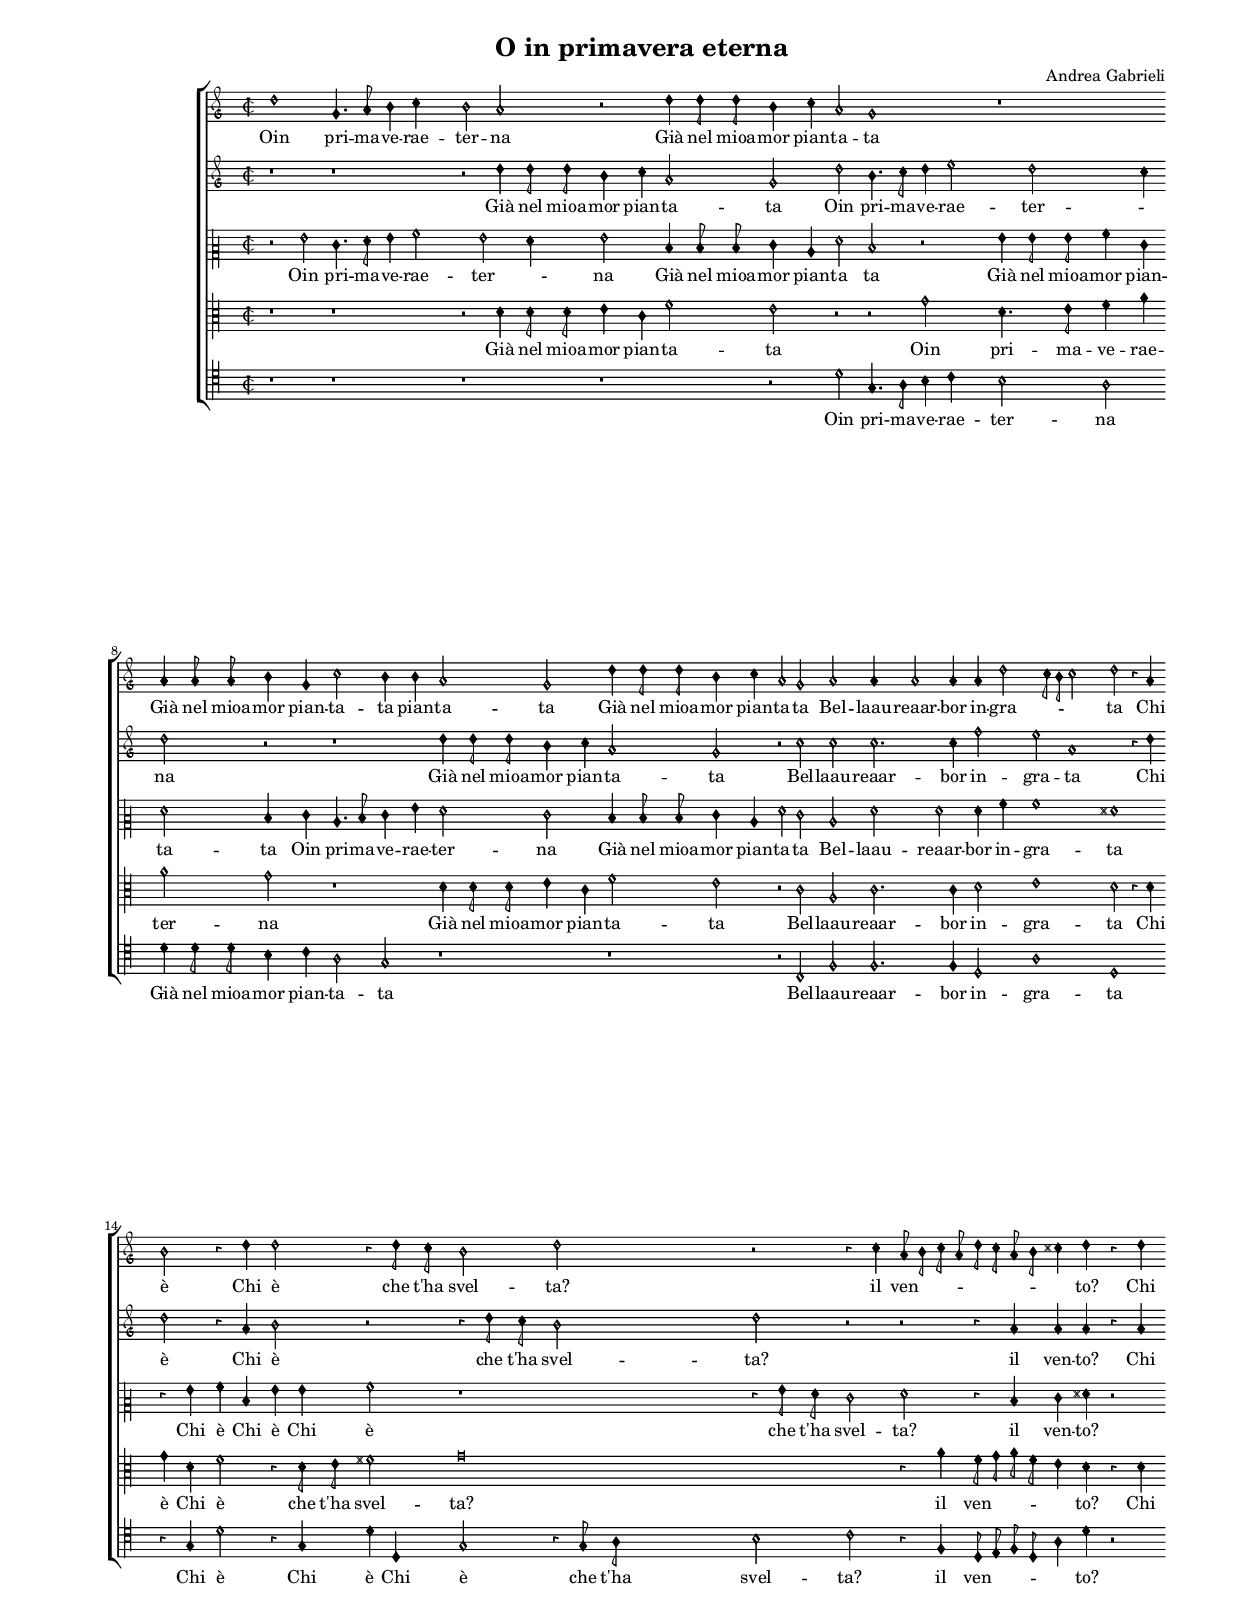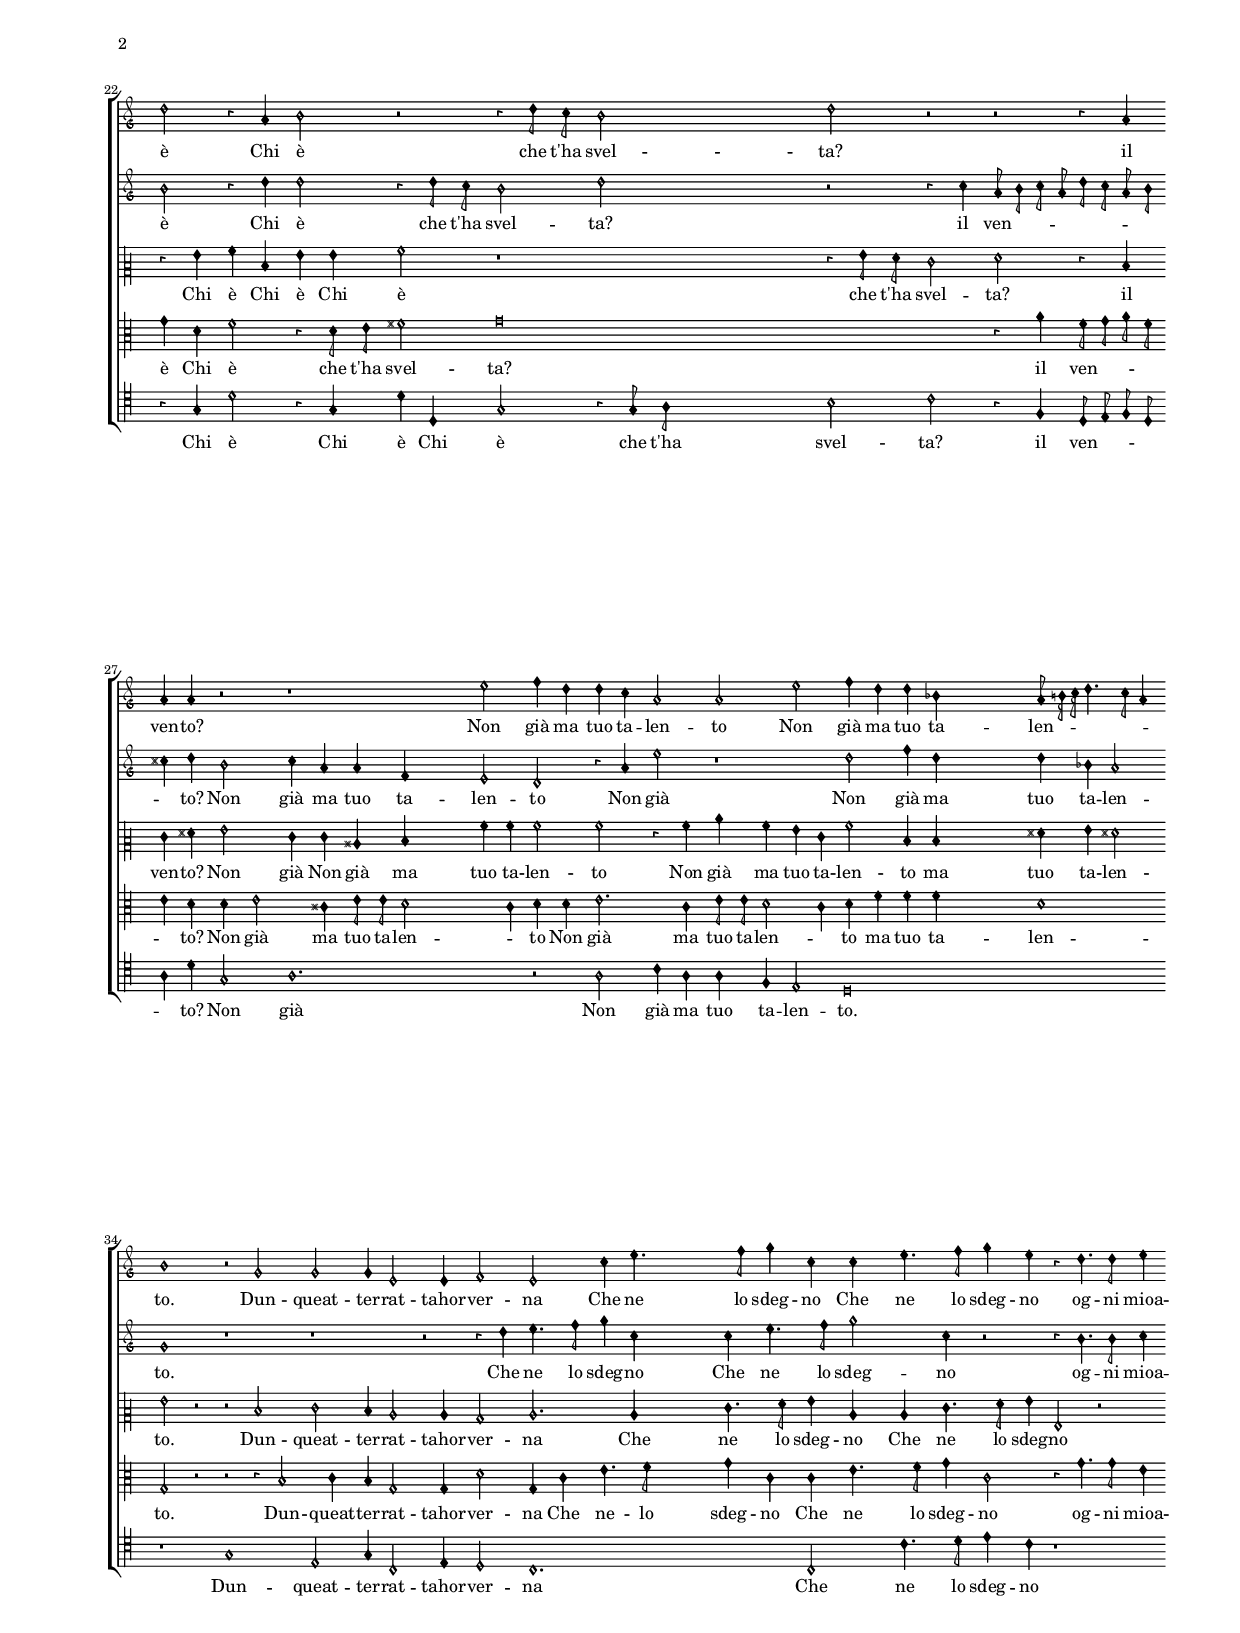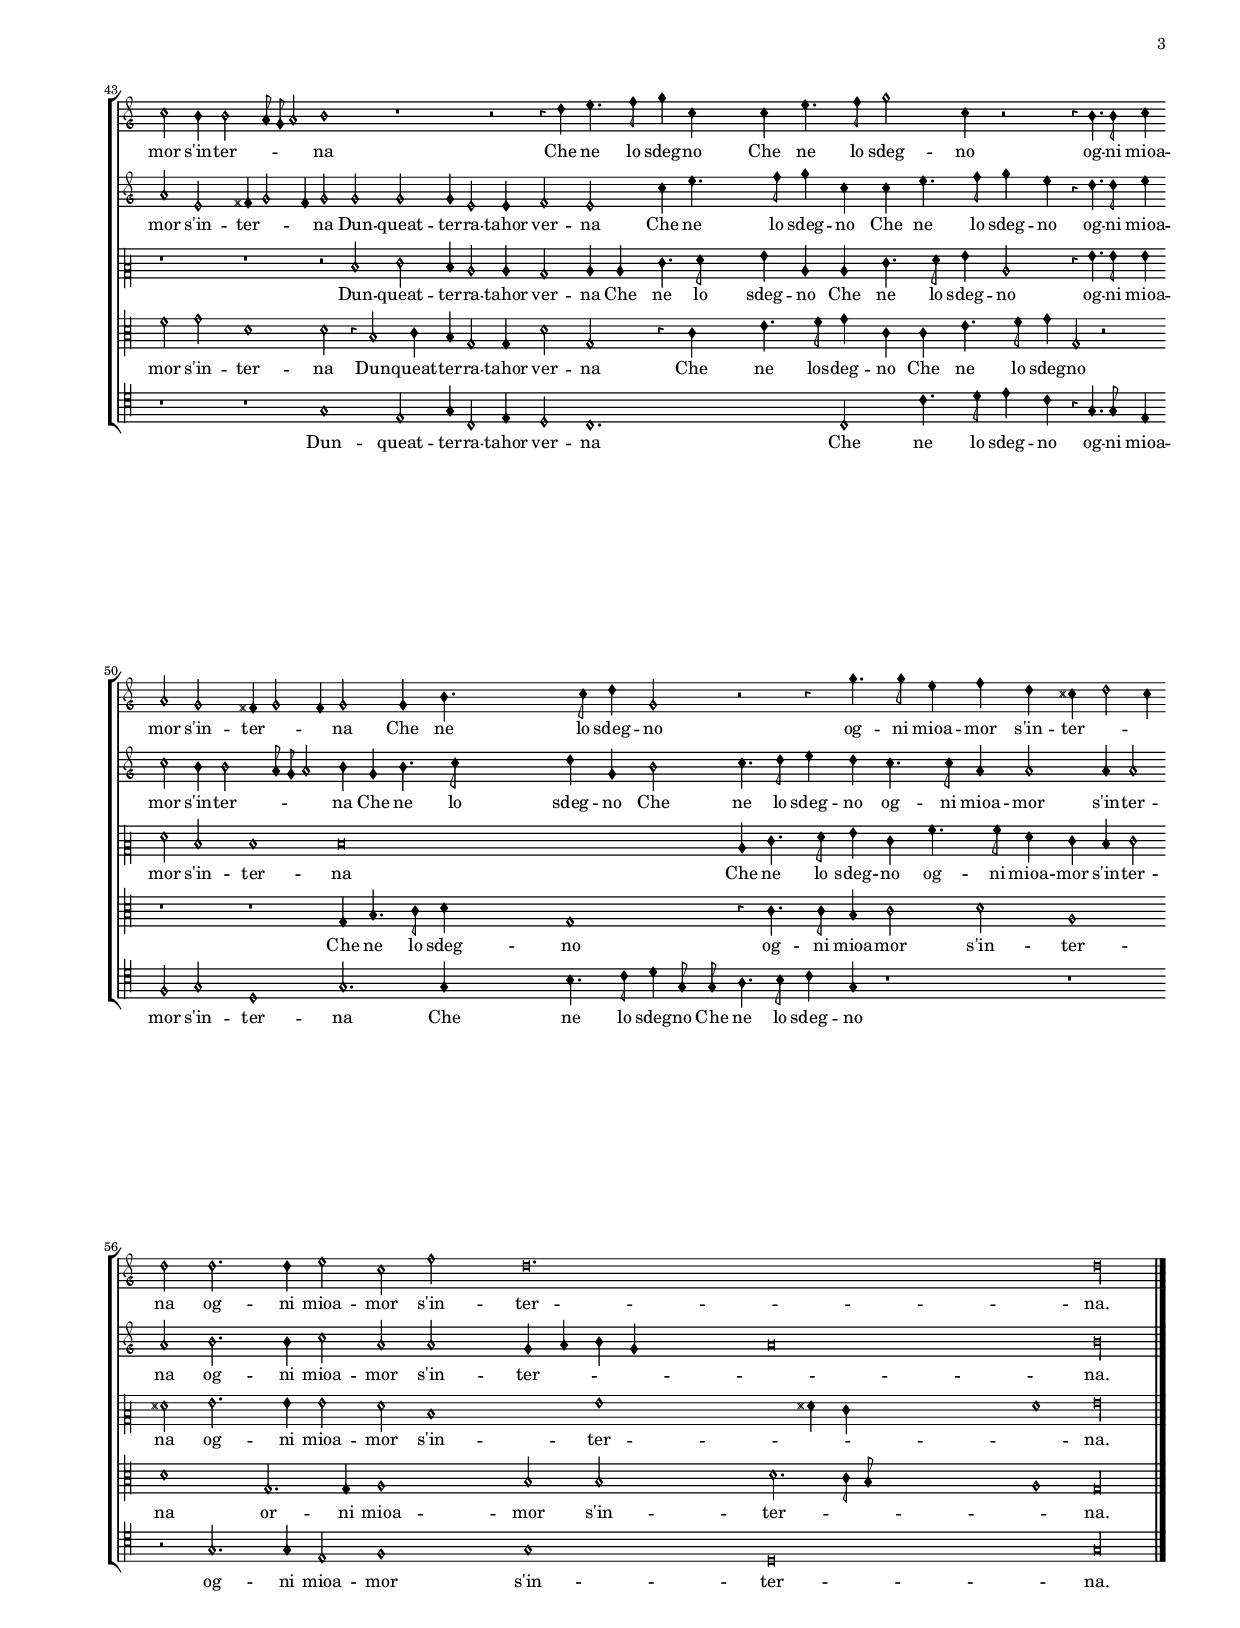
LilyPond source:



\version "2.12.0"







#(set-default-paper-size "a4")



\paper {
 top-system-spacing #'basic-distance = #10
  system-system-spacing #'basic-distance = #35
  last-bottom-spacing #'basic-distance = #10


  line-width    = 177.348\mm

  left-margin   = 19.9965\mm

  top-margin    = 12.656\mm

  bottom-margin = 12.656\mm

  %%indent = 0 \mm
 
  %%set to ##t if your score is less than one page:
 
  ragged-last-bottom = ##t
 
  ragged-bottom = ##f
 
  %% system-separator-markup = \slashSeparator 
  
}





\header {

    title = "O in primavera eterna"

    composer = "Andrea Gabrieli"
    
}





AvoiceAA = \relative c'{

\set Score.defaultBarType = "empty"
 \override Staff.TimeSignature #'style = #'mensural
\override Staff.Accidental #'glyph-name-alist = #alteration-mensural-glyph-name-alist
\override Stem #'flag-style = #'mensural
\override Stem #'thickness = #1.0
   \override Voice.NoteHead #'style = #'petrucci
\override Voice.Rest #'style = #'neomensural
\override Score.SpacingSpanner #'spacing-increment = #1.0 % tight spacing     
%% esto se usa para omitir el corchete   override Score.SystemStartBracket #'transparent = ##t
       \clef "petrucci-g"
   
   \key c \major 
    
 
    \time 2/2 
\autoBeamOff


    d'1      | % 1
 
\cadenzaOn
   g,4. a8 b4 c  s4 
\cadenzaOff
          | % 2

    b2 a      | % 3

    r d4 d8 d      | % 4
 
   b4 c a2      | % 5
 
\cadenzaOn
   g1   s4 
\cadenzaOff
           | % 6
 
\set Score.currentBarNumber = #7
   r1  | % 
 
   a4 a8 a b4 g      | % 8
 
   c2 b4 b      | % 9

    a2 g      | % 10
 
   d'4 d8 d b4 c      | % 11
 
   a2 g         | % 12
 
\set Score.currentBarNumber = #13
\cadenzaOn
   a a4 a2  
 \cadenzaOff
         | % 13
  
\cadenzaOn
  s4 a a d2 
    \cadenzaOff
        | % 14
 
\cadenzaOn
   s4 c8 b c2  s2 
   \cadenzaOff
        | % 15
   
 d r4 a      | % 16
 
   b2 r4 d      | % 17
 
   d2 r4 d8 c         | % 18
 
\set Score.currentBarNumber = #19
   \cadenzaOn
   b2 d  s1
   \cadenzaOff
      | % 19
 
   r2 r4 c      | % 20
 
   a8 b c a d c a b      | % 21
 
   cis4 d r d      | % 22
 
   d2 r4 a      | % 23

    b2 r         | % 24
 
\set Score.currentBarNumber = #25
   \cadenzaOn
   r4 d8 c b2  s1  
    \cadenzaOff
     | % 25
 
   d2 r      | % 26
  
  r r4 a      | % 27
 
\cadenzaOn
   a a r2 s4 
    \cadenzaOff
         | % 28
 
\cadenzaOn
   r1 s2 
 \cadenzaOff
          | % 
  
\set Score.currentBarNumber = #30
  e'2 f4 d      | % 30
  
  d c a2      | % 31
 
   a e'      | % 32
 
 \cadenzaOn
   f4 d d bes    s1
  \cadenzaOff
      | % 33
 
   a8  b16 c d4. c8 a4      | % 34
 
   b1         | % 35
 
\set Score.currentBarNumber = #36
\cadenzaOn
   r2 g  s4 
 \cadenzaOff
       | % 36
 
\cadenzaOn
   g2 g4 e2 
  \cadenzaOff
        | % 37
  
  s4 e f2      | % 38
  
\cadenzaOn
  e c'4 e4. s4. 
   \cadenzaOff
         | % 39
 
 \cadenzaOn
  s8 f g4 c, c s4 
   \cadenzaOff
          | % 40
   
 e4. f8 g4 e         | % 41
  
\set Score.currentBarNumber = #42
  r d4. d8 e4      | % 42
 
\cadenzaOn
   c2 b4 b2  
  \cadenzaOff
        | % 43
 
   s4 a8 g a2      | % 44
 
\cadenzaOn
   b1  s4 
   \cadenzaOff
         | % 45
 
 \cadenzaOn
  r1 s4 
 \cadenzaOff
      | % 
 
   r2 r4 d         | % 47
 
\set Score.currentBarNumber = #48
\cadenzaOn
   e4. f8 g4 c, s2 
   \cadenzaOff
       | % 48
  
\cadenzaOn
  c4 e4. f8 g2 
  \cadenzaOff
        | % 49
 
   s4 c, r2      | % 50
  
  r4 b4. b8 c4      | % 51
 
\cadenzaOn
   a2 g  s4 
  \cadenzaOff
         | % 52
 
   fis4 g2  fis4         | % 53

 \set Score.currentBarNumber = #54
   \cadenzaOn
   g2 g4 b4. s8 s2.  
    \cadenzaOff
     | % 54
 
   s8 c d4 g,2      | % 55
  
\cadenzaOn
  r r4 g'4. 
   \cadenzaOff
         | % 56
 
\cadenzaOn
   s8 g e4 f d  s4 
     \cadenzaOff
        | % 57
 
   cis d2  cis4      | % 58
 
\cadenzaOn
   d2 d2.   
   \cadenzaOff
            | % 59
 
\set Score.currentBarNumber = #60
   s4 d e2      | % 60
 
\cadenzaOn
   c f s2 
   \cadenzaOff
          | % 61

\cadenzaOn
    d\breve.   
   \cadenzaOff
       | % 62
 
 \cadenzaOn
   s1    s1
   \cadenzaOff
       | % 63

    s1     | % 64
 
   d\longa  \bar "|." 
\override Staff.BarLine #'transparent = ##f

}% end of last bar in partorvoice

 





AvoiceBA = \relative c'{

    \override Staff.TimeSignature #'style = #'mensural
\override Staff.Accidental #'glyph-name-alist = #alteration-mensural-glyph-name-alist
\override Stem #'flag-style = #'mensural
\override Stem #'thickness = #1.0
   \override Voice.NoteHead #'style = #'petrucci
\override Voice.Rest #'style = #'neomensural  
\override Score.SpacingSpanner #'spacing-increment = #1.0 % tight spacing     
  \clef "petrucci-g"
    \key c \major 
    
 
    \time 2/2 
 
\autoBeamOff

   r1  | % 
\cadenzaOn
   r1 s4 
\cadenzaOff
      | % 2
  r2 d'4 d8 d      | % 3
 
   b4 c a2      | % 4
   
 g d'      | % 5
  
\cadenzaOn
  b4. c8 d4 e2  
  \cadenzaOff
       | % 6
 
   s4 d2 c4      | % 7
  
  d2 r      | % 8
 
   r1  | % 

    d4 d8 d b4 c      | % 10
 
   a2 g      | % 11

    r c      | % 12
 
\cadenzaOn
   c c2. 
    \cadenzaOff
        | % 13
 
 \cadenzaOn
  s4 c f2 s4 
   \cadenzaOff
       | % 14
  
\cadenzaOn
  e2 a,1 
     \cadenzaOff
       | % 15
  
  s2 r4 d      | % 16
 
   d2 r4 a      | % 17
 
   b2 r      | % 18
  
  \cadenzaOn
  r4 d8 c b2  s1  
    \cadenzaOff
     | % 19
 
   d2 r      | % 20
 
   r r4 a      | % 21
  
  a a r a      | % 22

    b2 r4 d      | % 23
 
   d2 r4 d8 c      | % 24
 
 \cadenzaOn
   b2 d  s1 
  \cadenzaOff
       | % 25

    r2 r4 c      | % 26
 
   a8 b c a d c a b      | % 27
 
\cadenzaOn
   cis4 d b2  s4 
    \cadenzaOff
       | % 28
 
 \cadenzaOn
  cis4  a a f  s2 
    \cadenzaOff
       | % 29
 
   e2 d      | % 30
 
   r4 a' e'2      | % 31
 
   r1  | % 

\cadenzaOn
    d2 f4 d  s1 
      \cadenzaOff
      | % 33

    d4 bes a2      | % 34
 
   g1      | % 35
 
\cadenzaOn
   r1  s4 
 \cadenzaOff
       | % 

\cadenzaOn
   r1 s4 
 \cadenzaOff
      | % 37 
   r2 r4 d'      | % 38
 
\cadenzaOn
   e4. f8 g4 c, s2 
    \cadenzaOff
       | % 39
  
\cadenzaOn
  c4 e4. f8 g2  
  \cadenzaOff
       | % 40
  
  s4 c, r2      | % 41
 
   r4 b4. b8 c4      | % 42
 
\cadenzaOn
   a2 e  s4 
  \cadenzaOff
         | % 43

    fis4 g2  fis4      | % 44
 
\cadenzaOn
   g2 g   s4 
   \cadenzaOff
       | % 45
 
\cadenzaOn
   g2 g4 e2 
    \cadenzaOff
         | % 46
 
   s4 e f2      | % 47
 
\cadenzaOn
   e c'4 e4. s4.  
     \cadenzaOff
        | % 48
 
\cadenzaOn
   s8 f g4 c, c  s4 
    \cadenzaOff
         | % 49

    e4. f8 g4 e      | % 50
 
   r d4. d8 e4      | % 51

 \cadenzaOn
  c2 b4 b2  
      \cadenzaOff
        | % 52
 
   s4 a8 g a2      | % 53
 
 \cadenzaOn
   b4 g b4. c8    s1
   \cadenzaOff
      | % 54
 
   d4 g, b2      | % 55
 
\cadenzaOn
   c4. d8 e4 d  s8 
      \cadenzaOff
       | % 56
 
\cadenzaOn
   c4. c8 a4 a2  
    \cadenzaOff
        | % 57
 
   s4 a a2      | % 58
 
\cadenzaOn
   a b2. 
   \cadenzaOff
         | % 59
 
   s4 b c2      | % 60

\cadenzaOn
    a a s2 
    \cadenzaOff
       | % 61
 
 \cadenzaOn
   g4 a b g  s1 s1
     \cadenzaOff
     | % 62
 
 \cadenzaOn
   a\breve    
   \cadenzaOff
       | % 63
  
  s1     | % 64
 
   b\longa  \bar "|." 
\override Staff.BarLine #'transparent = ##f
}% end of last bar in partorvoice

 






AvoiceCA = \relative c{

   \override Staff.TimeSignature #'style = #'mensural
\override Staff.Accidental #'glyph-name-alist = #alteration-mensural-glyph-name-alist
\override Stem #'flag-style = #'mensural
\override Stem #'thickness = #1.0
   \override Voice.NoteHead #'style = #'petrucci
\override Voice.Rest #'style = #'neomensural
\override Score.SpacingSpanner #'spacing-increment = #1.0 % tight spacing     
    \clef "petrucci-c2"
     
   \key c \major 
    

    \time 2/2 

\autoBeamOff

    r2 g''      | % 1
  
 \cadenzaOn
 e4. f8 g4 a2 
\cadenzaOff
           | % 2
 
   s4 g2 f4      | % 3

    g2 d4 d8 d      | % 4

    e4 c f2      | % 5
  
\cadenzaOn
  d r  s4 
  \cadenzaOff
       | % 6
   
 g4 g8 g a4 e      | % 7
 
   f2 d4 e      | % 8
 
   c4. d8 e4 g      | % 9
 
   f2 e      | % 10
 
   d4 d8 d e4 c      | % 11
 
   f2 e      | % 12
 
\cadenzaOn
   c f   s4 
    \cadenzaOff
       | % 13
 
 \cadenzaOn
  f2 f4 a  s4 
     \cadenzaOff
      | % 14
 
\cadenzaOn
   a1  s2 
    \cadenzaOff
        | % 15
 
   fis1      | % 16
 
   r4 g a d,      | % 17
  
  g g a2      | % 18
 
 \cadenzaOn
   r1 s1
    \cadenzaOff
      | % 
 
   r4 g8 f e2      | % 20

    f r4 d      | % 21
 
   e fis r2      | % 22
 
   r4 g a d,      | % 23
  
  g g a2      | % 24

\cadenzaOn
   r1 s1
\cadenzaOff
        | % 

    r4 g8 f e2      | % 26
 
   f r4 d      | % 27
  
\cadenzaOn
  e fis g2   s4 
   \cadenzaOff
      | % 28
 
\cadenzaOn
   e4 e cis d s2 
    \cadenzaOff
        | % 29
 
   a'4 a a2      | % 30
 
   a r4 a      | % 31
 
   c a g e      | % 32
 
 \cadenzaOn
   a2 d,4 d  s1
   \cadenzaOff
        | % 33
  
  fis4 g fis!2      | % 34
 
   g r      | % 35
 
\cadenzaOn
   r d s4 
     \cadenzaOff
        | % 36
 
 \cadenzaOn
  e2 d4 c2  
       \cadenzaOff
        | % 37
 
   s4 c b2      | % 38
 
\cadenzaOn
   c2. c4 s2 
     \cadenzaOff
        | % 39
 
\cadenzaOn
   e4. f8 g4 c, s4 
    \cadenzaOff
       | % 40
 
   c e4. f8 g4      | % 41
 
   g,2 r      | % 42
  
\cadenzaOn
  r1  s4 
   \cadenzaOff
       | % 
  
  r1 | % 44
\cadenzaOn
  r2 d' s4  
    \cadenzaOff
      | % 45
  
\cadenzaOn
  e2 d4 c2 
     \cadenzaOff
        | % 46
 
   s4 c b2      | % 47
  
\cadenzaOn
  c4 c e4. f8 s2 
   \cadenzaOff
        | % 48
 
\cadenzaOn
   g4 c, c e4. s8  
    \cadenzaOff
       | % 49
  
  s8 f g4 c,2      | % 50
 
   r4 g'4. g8 g4      | % 51
  
\cadenzaOn
  f2 d  s4 
   \cadenzaOff
        | % 52
  
  d1      | % 53
 
 \cadenzaOn
   d\breve    
   \cadenzaOff
     | % 54
 
   s1      | % 55
 
\cadenzaOn
   c4 e4. f8 g4  s8   
 \cadenzaOff
       | % 56
 
\cadenzaOn
   e4 a4. a8 f4  s4 
   \cadenzaOff
        | % 57
 
   e d e2      | % 58
 
\cadenzaOn
   fis g2.  
  \cadenzaOff
        | % 59
 
   s4 g g2      | % 60
 
\cadenzaOn
   f  d1 
    \cadenzaOff
         | % 61
 
 \cadenzaOn
   s2 g1 s2   s1
     \cadenzaOff
     | % 62
  
  \cadenzaOn
  s2 fis4 e  s1  
    \cadenzaOff
     | % 63
  
   fis1     | % 64
  
  g\longa  \bar "|." 

\override Staff.BarLine #'transparent = ##f
}% end of last bar in partorvoice

 






AvoiceDA = \relative c{

    \override Staff.TimeSignature #'style = #'mensural
\override Staff.Accidental #'glyph-name-alist = #alteration-mensural-glyph-name-alist
\override Stem #'flag-style = #'mensural
\override Stem #'thickness = #1.0
   \override Voice.NoteHead #'style = #'petrucci
\override Voice.Rest #'style = #'neomensural
\override Score.SpacingSpanner #'spacing-increment = #1.0 % tight spacing     
    \clef "petrucci-c3"

    \key c \major 
    
 
    \time 2/2 

\autoBeamOff

    r1  | % 

\cadenzaOn
    r1 s4 
\cadenzaOff
       | % 2
    r2 d'4 d8 d      | % 3
   
 e4 c f2      | % 4
 
   e r      | % 5

 \cadenzaOn
   r g s4 
   \cadenzaOff
        | % 6
 
   d4. e8 f4 a      | % 7

    a2 g      | % 8
  
  r1  | % 

    d4 d8 d e4 c      | % 10
 
   f2 e      | % 11
 
   r c      | % 12
 
\cadenzaOn
   a c2.  
   \cadenzaOff
         | % 13
  
\cadenzaOn
  s4 c d2  s4 
  \cadenzaOff
         | % 14
 
\cadenzaOn
   e1  s2 
   \cadenzaOff
       | % 15

    d2 r4 d      | % 16
 
   g d f2      | % 17
 
   r4 d8 e fis2      | % 18
 
 \cadenzaOn
   g\breve   
  \cadenzaOff
       | % 19
 
   s1      | % 20
  
  r4 a f8 g a f      | % 21
 
   e4 d r d      | % 22

   g d f2      | % 23
 
   r4 d8 e fis2      | % 24
  
  \cadenzaOn
  g\breve  
   \cadenzaOff
     | % 25
 
   s1      | % 26
  
  r4 a f8 g a f      | % 27
  
\cadenzaOn
  e4 d d e2  
    \cadenzaOff
       | % 28
 
\cadenzaOn
   s4 cis e8 e d2 s4  
    \cadenzaOff
        | % 29
 
   s4 cis d d      | % 30
 
   e2. c4      | % 31
 
   e8 e d2 c4      | % 32
 
 \cadenzaOn
   d f f f  s1
    \cadenzaOff
     | % 33
 
   d1      | % 34
  
  g,2 r      | % 35
 
\cadenzaOn
  r r4 b2  
   \cadenzaOff
       | % 36
 
\cadenzaOn
   s4 c b g2  
   \cadenzaOff
         | % 37
  
  s4 g d'2      | % 38
 
\cadenzaOn
   g,4 c e4. f8  s2 
    \cadenzaOff
       | % 39
 
\cadenzaOn
   g4 c, c e4. s8  
   \cadenzaOff
        | % 40
 
   s8 f g4 c,2      | % 41
  
  r4 g'4. g8 e4      | % 42
 
\cadenzaOn
   f2 g  s4 
    \cadenzaOff
        | % 43
 
   d1      | % 44
  
\cadenzaOn
  d2 r4 b2  
   \cadenzaOff
       | % 45
   
\cadenzaOn
 s4 c b g2 
    \cadenzaOff
         | % 46
  
  s4 g d'2      | % 47
 
\cadenzaOn
   g, r4 c  s2 
     \cadenzaOff
        | % 48
 
 \cadenzaOn
  e4. f8 g4 c, s4 
      \cadenzaOff
        | % 49
 
   c e4. f8 g4      | % 50
 
   g,2 r      | % 51
  
\cadenzaOn
  r1 s4 
  \cadenzaOff
       | % 
 
  r1 | % 53
   
   \cadenzaOn
   g4 b4. c8 d4  s1 
    \cadenzaOff
      | % 54
 
   g,1      | % 55
 
\cadenzaOn
   r4 c4. c8 b4  s8 
    \cadenzaOff
       | % 56
 
\cadenzaOn
   c2 d  s4 
    \cadenzaOff
        | % 57
  
  a1      | % 58
 
\cadenzaOn
   d  s4 
   \cadenzaOff
        | % 59
 
   g,2. g4      | % 60
 
\cadenzaOn
   a1    s2 
   \cadenzaOff
       | % 61

\cadenzaOn
    b2 b   s1 s1
    \cadenzaOff
      | % 62

\cadenzaOn
    d2. c8 b   s1
     \cadenzaOff
     | % 63
 
   a1     | % 64
 
   g\longa  \bar "|." 
\override Staff.BarLine #'transparent = ##f
}% end of last bar in partorvoice

 





AvoiceEA = \relative c{

  \override Staff.TimeSignature #'style = #'mensural
\override Staff.Accidental #'glyph-name-alist = #alteration-mensural-glyph-name-alist
\override Stem #'flag-style = #'mensural
\override Stem #'thickness = #1.0
   \override Voice.NoteHead #'style = #'petrucci
\override Voice.Rest #'style = #'neomensural
\override Score.SpacingSpanner #'spacing-increment = #1.0 % tight spacing 
      \clef "petrucci-c4"  
   \key c \major 
    

    \time 2/2 
 
\autoBeamOff

   r1  | % 
\cadenzaOn
   r1 s4 
\cadenzaOff
      | % 2
   r1 | % 3 
   r1 | % 4

    r2 d'      | % 5
 
\cadenzaOn
   g,4. a8 b4 c  s4 
  \cadenzaOff
        | % 6

    b2 a      | % 7
 
   d4 d8 d b4 c      | % 8

    a2 g      | % 9
 
   r1  | % 

   r1 | % 11
    r2 c,      | % 12

 \cadenzaOn
   f f2. 
    \cadenzaOff
       | % 13
 
 \cadenzaOn
  s4 f d2  s4 
    \cadenzaOff
       | % 14
  
\cadenzaOn
  a'1  s2 
   \cadenzaOff
        | % 15
  
  d,1      | % 16
  
  r4 g d'2      | % 17
 
   r4 g, d' d,      | % 18
  
  \cadenzaOn
  g2 r4 g8 a  s1   
   \cadenzaOff
     | % 19
 
  b2 c      | % 20
 
   r4 f, d8 e f d      | % 21

    a'4 d r2      | % 22

    r4 g, d'2      | % 23
 
   r4 g, d' d,      | % 24
 
 \cadenzaOn
   g2 r4 g8 a  s1
  \cadenzaOff
      | % 25
 
   b2 c      | % 26
 
   r4 f, d8 e f d      | % 27

\cadenzaOn
    a'4 d g,2  s4 
   \cadenzaOff
        | % 28
 
\cadenzaOn
   a1. 
     \cadenzaOff
       | % 29
 
   s2 r      | % 30
 
   a c4 a      | % 31

    a f e2      | % 32
 
 \cadenzaOn
   d\breve   
   \cadenzaOff
      | % 33
  
  s1      | % 34
 
   r1  | % 
 
\cadenzaOn
   g1   s4 
   \cadenzaOff
        | % 36
 
\cadenzaOn
   e2 g4 c,2  
    \cadenzaOff
        | % 37

    s4 e d2      | % 38
 
\cadenzaOn
   c1. 
    \cadenzaOff
        | % 39
 
\cadenzaOn
   s2 c s4 
    \cadenzaOff
        | % 40
 
   c'4. d8 e4 c      | % 41
 
   r1  | % 

\cadenzaOn
   r1 s4 
   \cadenzaOff
       | % 43 
   r1 | % 44
\cadenzaOn
    g1  s4 
   \cadenzaOff
        | % 45
 
\cadenzaOn
   e2 g4 c,2 
      \cadenzaOff
       | % 46
 
   s4 e d2      | % 47

 \cadenzaOn 
    c1. 
      \cadenzaOff
        | % 48
 
\cadenzaOn 
   s2 c s4 
      \cadenzaOff
        | % 49
 
   c'4. d8 e4 c      | % 50

    r g4. g8 e4      | % 51
 
\cadenzaOn 
   f2 g  s4 
     \cadenzaOff
         | % 52
 
   d1      | % 53

\cadenzaOn
    g2. g4 s1   
    \cadenzaOff
       | % 54
 
   b4. c8 d4 g,8 g      | % 55
 
\cadenzaOn 
   a4. b8 c4 g   s8 
  \cadenzaOff
        | % 56
 
\cadenzaOn 
   r1 s4 
 \cadenzaOff
       | % 

   r1 | % 58
\cadenzaOn 
    r2 g2.  
   \cadenzaOff
       | % 59
  
  s4 g e2      | % 60

\cadenzaOn 
    f1  s2  
 \cadenzaOff
       | % 61
 
 \cadenzaOn
   g1   s1  s1
  \cadenzaOff
       | % 62

\cadenzaOn
    d\breve    
     \cadenzaOff
     | % 63
 
   s1   | % 64
 
   g\longa  \bar "|." 
\override Staff.BarLine #'transparent = ##f
}% end of last bar in partorvoice






      ApartAverseA = \lyricmode { 

\set stanza = \skip4 Oin pri -- ma -- ve -- rae --
  ter -- na  Già  nel mioa -- mor pian -- ta -- ta  Già  nel mioa -- mor pian -- ta --
  ta pian -- ta -- ta  Già  nel mioa -- mor pian -- ta -- ta Bel -- laau --
  reaar -- bor in -- gra -- \skip4 \skip4 \skip4 ta Chi  è  Chi  è  che  t'ha  svel
  --  ta?  il ven -- \skip4 \skip4 \skip4 \skip4 \skip4 \skip4 \skip4 \skip4  to?  Chi  è  Chi  è  che  t'ha  svel --
   ta?  il ven --  to?  Non  già  ma tuo ta -- len -- to Non  già  ma
  tuo ta -- len -- \skip4 \skip4 \skip4 \skip4 \skip4 to. Dun -- queat -- ter -- rat
  -- tahor -- ver -- na Che  ne         lo sdeg -- no Che ne lo sdeg -- no
  og -- ni mioa -- mor  s'in  -- ter -- \skip4 \skip4 \skip4 na Che ne lo
  sdeg -- no Che ne lo sdeg -- no og -- ni mioa -- mor  s'in  -- ter
  -- \skip4 \skip4 na Che  ne         lo sdeg -- no og -- ni mioa -- mor  s'in 
  -- ter -- \skip4 \skip4 na og -- ni mioa -- mor  s'in  -- ter --
   na. 
}
      


ApartBverseA = \lyricmode { 
\set stanza = \skip4  Già  nel mioa -- mor pian -- ta -- ta
  Oin pri -- ma -- ve -- rae -- ter -- \skip4 na  Già  nel mioa -- mor pian --
  ta -- ta Bel -- laau -- reaar -- bor in -- gra --  ta         Chi  è 
  Chi  è  che  t'ha  svel --  ta?  il ven -- to? Chi  è  Chi  è  che  t'ha  svel --
   ta?  il ven -- \skip4 \skip4 \skip4 \skip4 \skip4 \skip4 \skip4 \skip4  to?  Non  già  ma tuo ta -- len -- to
  Non  già  Non  già  ma tuo ta -- len -- to. Che ne lo sdeg -- no Che
  ne lo sdeg -- no og -- ni mioa -- mor  s'in  -- ter -- \skip4 \skip4
  na Dun -- queat -- ter -- ra -- tahor ver -- na Che  ne         lo sdeg --
  no Che ne lo sdeg -- no og -- ni mioa -- mor  s'in  -- ter -- \skip4
  \skip4 \skip4 na Che ne lo sdeg -- no Che ne lo sdeg -- no og -- ni mioa --
   mor          s'in  -- ter -- na og -- ni mioa -- mor  s'in  -- ter --
  \skip4 \skip4 \skip4 \skip4  na. 
}
      


ApartCverseA = \lyricmode { 
\set stanza = \skip4 Oin pri -- ma -- ve -- rae
  -- ter -- \skip4 na  Già  nel mioa -- mor pian -- ta ta  Già  nel mioa -- mor
  pian -- ta -- ta Oin pri -- ma -- ve -- rae -- ter -- na  Già  nel mioa --
  mor pian -- ta -- ta Bel -- laau -- reaar -- bor in -- gra -- ta Chi
   è  Chi  è  Chi  è  che  t'ha  svel --  ta?  il ven --  to?  Chi  è  Chi  è 
  Chi  è  che  t'ha  svel --  ta?  il ven --  to?  Non  già  Non  già  ma tuo
  ta -- len -- to Non  già  ma tuo ta -- len -- to ma tuo ta -- len --
  to. Dun -- queat -- ter -- rat -- tahor -- ver -- na Che ne lo sdeg
  -- no Che ne lo sdeg -- no Dun -- queat -- ter -- ra -- tahor ver --
  na Che ne lo sdeg -- no Che  ne         lo sdeg -- no og -- ni mioa -- mor
   s'in  -- ter --  na         Che ne lo sdeg -- no og -- ni mioa -- mor
   s'in  -- ter -- na og -- ni mioa -- mor  s'in  -- ter -- \skip4
  \skip4 \skip4  na.  
}
      


ApartDverseA = \lyricmode { 
\set stanza = \skip4  Già  nel mioa -- mor pian -- ta
  -- ta Oin pri -- ma -- ve -- rae -- ter -- na  Già  nel mioa -- mor pian --
  ta -- ta Bel -- laau -- reaar -- bor in -- gra -- ta Chi  è  Chi  è 
  che  t'ha  svel --  ta?         il ven -- \skip4 \skip4 \skip4 \skip4  to?  Chi  è  Chi  è  che  t'ha  svel
  --  ta?         il ven -- \skip4 \skip4 \skip4 \skip4  to?  Non  già         ma tuo ta -- len --
  \skip4 to Non  già  ma tuo ta -- len -- \skip4 to ma tuo ta -- len -- to.
  Dun -- queat -- ter -- rat -- tahor -- ver -- na Che ne -- lo sdeg
  -- no Che  ne         lo sdeg -- no og -- ni mioa -- mor  s'in  -- ter --
  na Dun -- queat -- ter -- ra -- tahor ver -- na Che ne los -- deg --
  no Che ne lo sdeg -- no Che ne lo sdeg -- no og -- ni mioa -- mor
   s'in  -- ter -- na or -- ni mioa -- mor  s'in  -- ter -- \skip4
  \skip4 \skip4  na. 
}
      


ApartEverseA = \lyricmode { 
\set stanza = \skip4 Oin pri -- ma -- ve -- rae --
  ter -- na  Già  nel mioa -- mor pian -- ta -- ta Bel -- laau -- reaar -- bor
  in -- gra -- ta Chi  è  Chi  è  Chi  è  che  t'ha  svel --  ta?  il ven --
  \skip4 \skip4 \skip4 \skip4  to?  Chi  è  Chi  è  Chi  è  che  t'ha  svel --  ta?  il ven --
  \skip4 \skip4 \skip4 \skip4  to?  Non  già         Non  già  ma tuo ta -- len -- to. Dun --
  queat -- ter -- rat -- tahor -- ver --  na         Che ne lo sdeg -- no
  Dun -- queat -- ter -- ra -- tahor ver --  na         Che ne lo sdeg --
  no og -- ni mioa -- mor  s'in  -- ter -- na Che ne lo sdeg -- no Che ne
  lo sdeg -- no og -- ni mioa -- mor  s'in  -- ter --  na. 
}






\score {
 
    << 

        \context StaffGroup = G<<
 
            \context Staff = ApartA << 

                \context Voice = AvoiceAA \AvoiceAA

            >>

              \context Lyrics = ApartAverseA\lyricsto AvoiceAA  \ApartAverseA


            \context Staff = ApartB <<
 
                \context Voice = AvoiceBA \AvoiceBA

            >>


			   \context Lyrics = ApartBverseA\lyricsto AvoiceBA  \ApartBverseA

            \context Staff = ApartC <<
 
                \context Voice = AvoiceCA \AvoiceCA

            >>

			

			     \context Lyrics = ApartCverseA\lyricsto AvoiceCA  \ApartCverseA
 
 
           \context Staff = ApartD <<
 
                \context Voice = AvoiceDA \AvoiceDA
 
           >>


		        \context Lyrics = ApartDverseA\lyricsto AvoiceDA  \ApartDverseA

		   
            \context Staff = ApartE <<
 
                \context Voice = AvoiceEA \AvoiceEA

            >>


			    \context Lyrics = ApartEverseA\lyricsto AvoiceEA  \ApartEverseA


        >> %end of StaffGroupG


 
    
 \set Score.skipBars = ##t

      \set Score.markFormatter = #format-mark-box-letters %%boxed rehearsal-marks

       \override Score.TimeSignature #'style = #'() %%makes timesigs always numerical

      %% remove previous line to get cut-time/alla breve or common time
 
      \set Score.pedalSustainStyle = #'mixed 

       %% make spanners comprise the note it end on, so that there is no doubt that this note is included.
 
      \override Score.TrillSpanner #'(bound-details right padding) = #-2

      \override Score.TextSpanner #'(bound-details right padding) = #-1
 
     %% Lilypond's normal textspanners are too weak:
  
      \override Score.TextSpanner #'dash-period = #1

      \override Score.TextSpanner #'dash-fraction = #0.5
 
     %% lilypond chordname font, like mscore jazzfont, is both far too big and extremely ugly (olagunde@start.no):

      \override Score.ChordName #'font-family = #'roman
 
      \override Score.ChordName #'font-size =#0 

      %% In my experience the normal thing in printed scores is maj7 and not the triangle. (olagunde):

      \set Score.majorSevenSymbol = \markup {maj7}
  
>>

  

%% Boosey and Hawkes, and Peters, have barlines spanning all staff-groups in a score,

  %% Eulenburg and Philharmonia, like Lilypond, have no barlines between staffgroups.
 
 %% If you want the Eulenburg/Lilypond style, comment out the following line:
 

 \layout {\context {\Score \override BarLine #'transparent = ##t}}

}%% end of score-block

 

#(set-global-staff-size 14)
